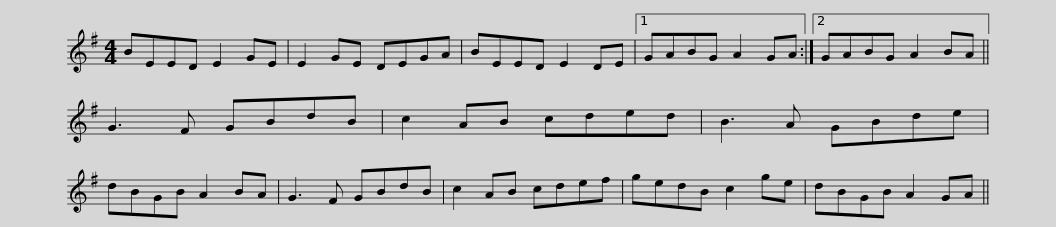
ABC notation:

X:1
L:1/8
M:4/4
I:linebreak $
K:Emin
V:1 treble
V:1
 BEED E2 GE | E2 GE DEGA | BEED E2 DE |1 GABG A2 GA :|2 GABG A2 BA || %5
 G3 F GBdB |$ c2 AB cded | B3 A GBde | dBGB A2 BA | G3 F GBdB | %10
 c2 AB cdef | gedB c2 ge |$ dBGB A2 GA || %13
